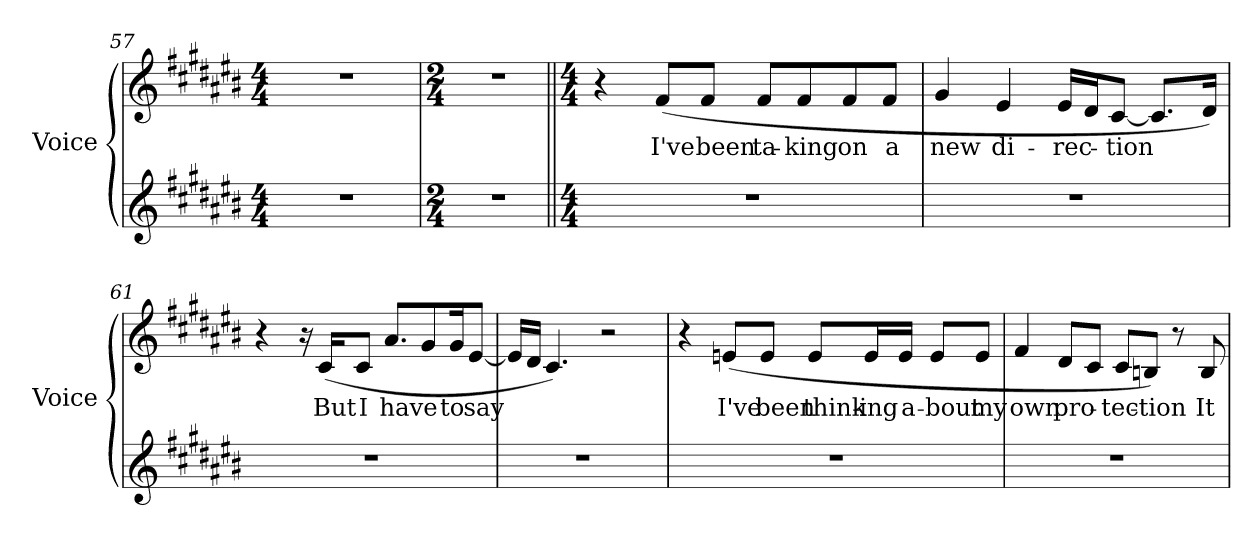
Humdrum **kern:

**kern	**kern	**text
*part2	*part1	*part1
*staff2	*staff1	*staff1
*I"Voice	*I"Voice	*
*I'Voice	*I'Voice	*
*clefG2	*clefG2	*
*k[f#c#g#d#a#e#b#]	*k[f#c#g#d#a#e#b#]	*
*C#:	*C#:	*
*M4/4	*M4/4	*
=57	=57	=57
1r	1r	.
=58	=58	=58
*M2/4	*M2/4	*
!LO:N:vis=1	!	!
2r	2r	.
!!LO:LB:g=z
=59||	=59||	=59||
*M4/4	*M4/4	*
1r	4r	.
!	!	!LO:LY:b:color=#000000
.	(8f#i/L	I've
!	!	!LO:LY:b:color=#000000
.	8f#i/J	been
!	!	!LO:LY:b:color=#000000
.	8f#i/L	ta-
!	!	!LO:LY:b:color=#000000
.	8f#i/	-king
!	!	!LO:LY:b:color=#000000
.	8f#i/	on
!	!	!LO:LY:b:color=#000000
.	8f#i/J	a
=60	=60	=60
!	!	!LO:LY:b:color=#000000
1r	4g#i/	new
!	!	!LO:LY:b:color=#000000
.	4e#i/	di-
!	!	!LO:LY:b:color=#000000
.	16e#i/LL	-rec-
.	16d#i/J	.
!	!	!LO:LY:b:color=#000000
.	[8c#i/J	-tion
.	8.c#i/L]	.
.	16d#i/Jk)	.
=61	=61	=61
1r	4r	.
.	16r	.
!	!	!LO:LY:b:color=#000000
.	(16c#i/KL	But
!	!	!LO:LY:b:color=#000000
.	8c#i/J	I
!	!	!LO:LY:b:color=#000000
.	8.a#i/L	have
.	8g#i/	.
!	!	!LO:LY:b:color=#000000
.	16g#i/k	to
!	!	!LO:LY:b:color=#000000
.	[8e#i/J	say
=62	=62	=62
1r	16e#i/LL]	.
.	16d#i/JJ	.
.	4.c#i/)	.
.	2r	.
=63	=63	=63
1r	4r	.
!	!	!LO:LY:b:color=#000000
.	(8eni/L	I've
!	!	!LO:LY:b:color=#000000
.	8ei/J	been
!	!	!LO:LY:b:color=#000000
.	8ei/L	think-
!	!	!LO:LY:b:color=#000000
.	16ei/L	-ing
!	!	!LO:LY:b:color=#000000
.	16ei/JJ	a-
!	!	!LO:LY:b:color=#000000
.	8ei/L	-bout
!	!	!LO:LY:b:color=#000000
.	8ei/J	my
=64	=64	=64
!	!	!LO:LY:b:color=#000000
1r	4f#i/	own
!	!	!LO:LY:b:color=#000000
.	8d#i/L	pro-
.	8c#i/J	.
!	!	!LO:LY:b:color=#000000
.	8c#i/L	-tec-
!	!	!LO:LY:b:color=#000000
.	8Bni/J)	-tion
.	8r	.
!	!	!LO:LY:b:color=#000000
.	8Bi/	It
=	=	=
*-	*-	*-
